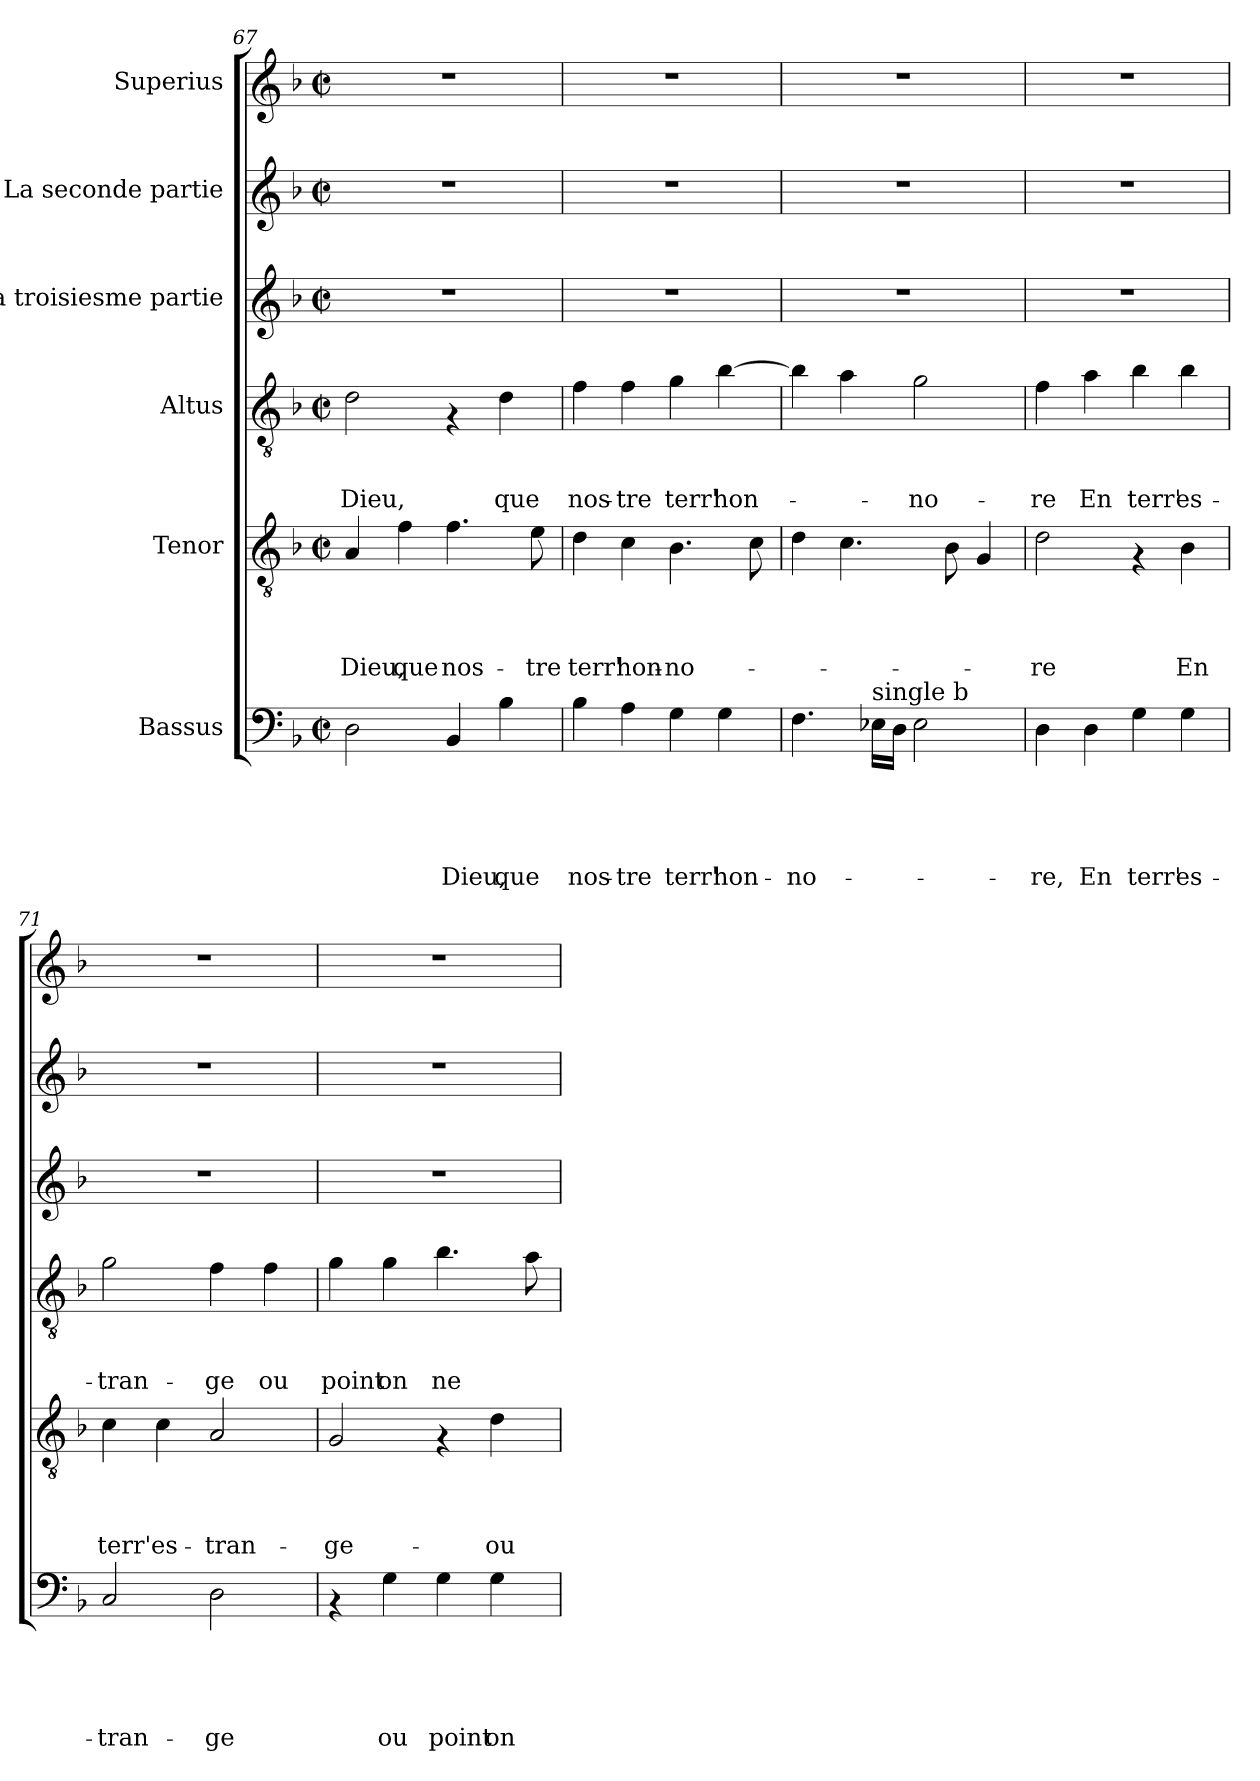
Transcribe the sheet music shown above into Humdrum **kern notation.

**kern	**text	**text	**text	**text	**text	**kern	**text	**text	**text	**text	**kern	**text	**text	**text	**kern	**kern	**kern
*part6	*part6	*part6	*part6	*part6	*part6	*part5	*part5	*part5	*part5	*part5	*part4	*part4	*part4	*part4	*part3	*part2	*part1
*staff6	*staff6	*staff6	*staff6	*staff6	*staff6	*staff5	*staff5	*staff5	*staff5	*staff5	*staff4	*staff4	*staff4	*staff4	*staff3	*staff2	*staff1
*I"Bassus	*	*	*	*	*	*I"Tenor	*	*	*	*	*I"Altus	*	*	*	*I"La troisiesme partie	*I"La seconde partie	*I"Superius
*clefF4	*	*	*	*	*	*clefGv2	*	*	*	*	*clefGv2	*	*	*	*clefG2	*clefG2	*clefG2
*k[b-]	*	*	*	*	*	*k[b-]	*	*	*	*	*k[b-]	*	*	*	*k[b-]	*k[b-]	*k[b-]
*F:	*	*	*	*	*	*F:	*	*	*	*	*F:	*	*	*	*F:	*F:	*F:
*M2/2	*	*	*	*	*	*M2/2	*	*	*	*	*M2/2	*	*	*	*M2/2	*M2/2	*M2/2
*met(c|)	*	*	*	*	*	*met(c|)	*	*	*	*	*met(c|)	*	*	*	*met(c|)	*met(c|)	*met(c|)
=67	=67	=67	=67	=67	=67	=67	=67	=67	=67	=67	=67	=67	=67	=67	=67	=67	=67
!	!	!	!	!	!	!	!	!	!	!LO:LY:b	!	!	!	!LO:LY:b	!	!	!
2D\	.	.	.	.	.	4A/	.	.	.	Dieu,	2d\	.	.	Dieu,	1r	1r	1r
!	!	!	!	!	!	!	!	!	!	!LO:LY:b	!	!	!	!	!	!	!
.	.	.	.	.	.	4f\	.	.	.	que	.	.	.	.	.	.	.
!	!	!	!	!	!LO:LY:b	!	!	!	!	!LO:LY:b	!	!	!	!	!	!	!
4BB-/	.	.	.	.	Dieu,	4.f\	.	.	.	nos-	4rF	.	.	.	.	.	.
!	!	!	!	!	!LO:LY:b	!	!	!	!	!	!	!	!	!LO:LY:b	!	!	!
4B-\	.	.	.	.	que	.	.	.	.	.	4d\	.	.	que	.	.	.
!	!	!	!	!	!	!	!	!	!	!LO:LY:b	!	!	!	!	!	!	!
.	.	.	.	.	.	8e\	.	.	.	-tre	.	.	.	.	.	.	.
!!LO:PB:g=z
=68	=68	=68	=68	=68	=68	=68	=68	=68	=68	=68	=68	=68	=68	=68	=68	=68	=68
!	!	!	!	!	!LO:LY:b	!	!	!	!	!LO:LY:b	!	!	!	!LO:LY:b	!	!	!
4B-\	.	.	.	.	nos-	4d\	.	.	.	terr'	4f\	.	.	nos-	1r	1r	1r
!	!	!	!	!	!LO:LY:b	!	!	!	!	!LO:LY:b	!	!	!	!LO:LY:b	!	!	!
4A\	.	.	.	.	-tre	4c\	.	.	.	hon-	4f\	.	.	-tre	.	.	.
!	!	!	!	!	!LO:LY:b	!	!	!	!	!LO:LY:b	!	!	!	!LO:LY:b	!	!	!
4G\	.	.	.	.	terr'	4.B-\	.	.	.	-no-	4g\	.	.	terr'	.	.	.
!	!	!	!	!	!LO:LY:b	!	!	!	!	!	!	!	!	!LO:LY:b	!	!	!
4G\	.	.	.	.	hon-	.	.	.	.	.	[>4b-\	.	.	hon-	.	.	.
.	.	.	.	.	.	8c\	.	.	.	.	.	.	.	.	.	.	.
=69	=69	=69	=69	=69	=69	=69	=69	=69	=69	=69	=69	=69	=69	=69	=69	=69	=69
!	!	!	!	!	!LO:LY:b	!	!	!	!	!	!	!	!	!	!	!	!
4.F\	.	.	.	.	-no-	4d\	.	.	.	.	4b-\]	.	.	.	1r	1r	1r
.	.	.	.	.	.	4.c\	.	.	.	.	4a\	.	.	.	.	.	.
!LO:TX:a:t=single b	!	!	!	!	!	!	!	!	!	!	!	!	!	!	!	!	!
16E-\LL	.	.	.	.	.	.	.	.	.	.	.	.	.	.	.	.	.
16D\JJ	.	.	.	.	.	.	.	.	.	.	.	.	.	.	.	.	.
!	!	!	!	!	!	!	!	!	!	!	!	!	!	!LO:LY:b	!	!	!
2E-\	.	.	.	.	.	.	.	.	.	.	2g\	.	.	-no-	.	.	.
.	.	.	.	.	.	8B-\	.	.	.	.	.	.	.	.	.	.	.
.	.	.	.	.	.	4G/	.	.	.	.	.	.	.	.	.	.	.
=70	=70	=70	=70	=70	=70	=70	=70	=70	=70	=70	=70	=70	=70	=70	=70	=70	=70
!	!	!	!	!	!LO:LY:b	!	!	!	!	!LO:LY:b	!	!	!	!LO:LY:b	!	!	!
4D\	.	.	.	.	-re,	2d\	.	.	.	-re	4f\	.	.	-re	1r	1r	1r
!	!	!	!	!	!LO:LY:b	!	!	!	!	!	!	!	!	!LO:LY:b	!	!	!
4D\	.	.	.	.	En	.	.	.	.	.	4a\	.	.	En	.	.	.
!	!	!	!	!	!LO:LY:b	!	!	!	!	!	!	!	!	!LO:LY:b	!	!	!
4G\	.	.	.	.	terr'	4rF	.	.	.	.	4b-\	.	.	terr'	.	.	.
!	!	!	!	!	!LO:LY:b	!	!	!	!	!LO:LY:b	!	!	!	!LO:LY:b	!	!	!
4G\	.	.	.	.	es-	4B-\	.	.	.	En	4b-\	.	.	es-	.	.	.
=71	=71	=71	=71	=71	=71	=71	=71	=71	=71	=71	=71	=71	=71	=71	=71	=71	=71
!	!	!	!	!	!LO:LY:b	!	!	!	!	!LO:LY:b	!	!	!	!LO:LY:b	!	!	!
2C/	.	.	.	.	-tran-	4c\	.	.	.	terr'	2g\	.	.	-tran-	1r	1r	1r
!	!	!	!	!	!	!	!	!	!	!LO:LY:b	!	!	!	!	!	!	!
.	.	.	.	.	.	4c\	.	.	.	es-	.	.	.	.	.	.	.
!	!	!	!	!	!LO:LY:b	!	!	!	!	!LO:LY:b	!	!	!	!LO:LY:b	!	!	!
2D\	.	.	.	.	-ge	2A/	.	.	.	-tran-	4f\	.	.	-ge	.	.	.
!	!	!	!	!	!	!	!	!	!	!	!	!	!	!LO:LY:b	!	!	!
.	.	.	.	.	.	.	.	.	.	.	4f\	.	.	ou	.	.	.
=72	=72	=72	=72	=72	=72	=72	=72	=72	=72	=72	=72	=72	=72	=72	=72	=72	=72
!	!	!	!	!	!	!	!	!	!	!LO:LY:b	!	!	!	!LO:LY:b	!	!	!
4rAA	.	.	.	.	.	2G/	.	.	.	-ge-	4g\	.	.	point	1r	1r	1r
!	!	!	!	!	!LO:LY:b	!	!	!	!	!	!	!	!	!LO:LY:b	!	!	!
4G\	.	.	.	.	ou	.	.	.	.	.	4g\	.	.	on	.	.	.
!	!	!	!	!	!LO:LY:b	!	!	!	!	!	!	!	!	!LO:LY:b	!	!	!
4G\	.	.	.	.	point	4rF	.	.	.	.	4.b-\	.	.	ne	.	.	.
!	!	!	!	!	!LO:LY:b	!	!	!	!	!LO:LY:b	!	!	!	!	!	!	!
4G\	.	.	.	.	on	4d\	.	.	.	-ou	.	.	.	.	.	.	.
.	.	.	.	.	.	.	.	.	.	.	8a\	.	.	.	.	.	.
=	=	=	=	=	=	=	=	=	=	=	=	=	=	=	=	=	=
*-	*-	*-	*-	*-	*-	*-	*-	*-	*-	*-	*-	*-	*-	*-	*-	*-	*-
